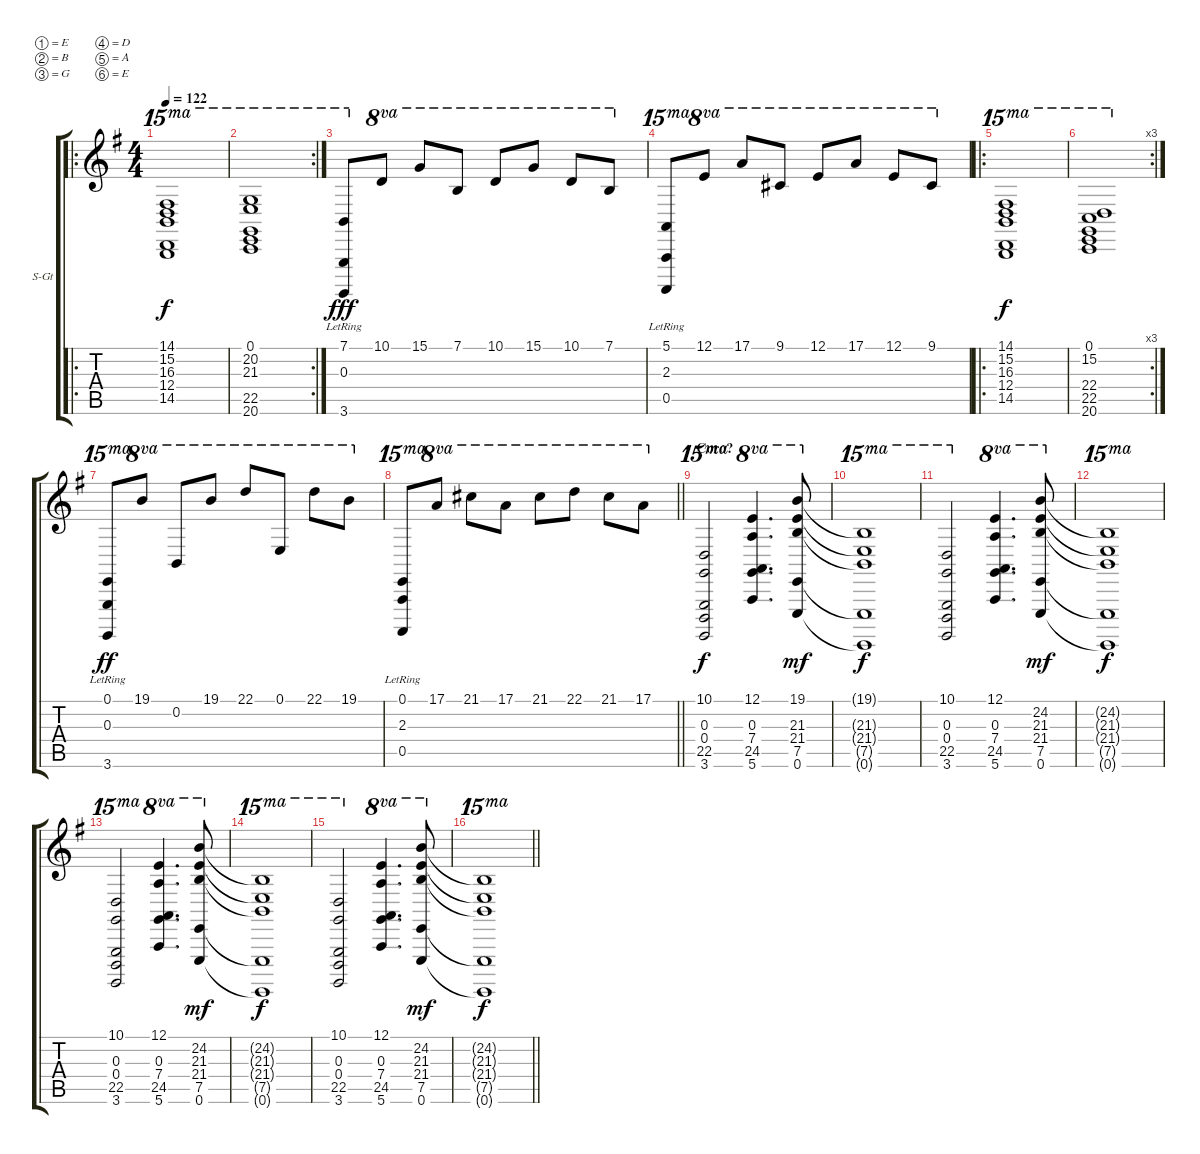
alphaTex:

\bracketExtendMode groupsimilarinstruments
\firstSystemTrackNameOrientation horizontal
\otherSystemsTrackNameOrientation horizontal
\track ("Piano" "S-Gt") {instrument acousticgrandpiano}
\staff {score tabs}
\tuning (E3 B2 G2 D2 A1 E1)
\displaytranspose 12
\ro
\ts (4 4)
\tempo 122
\clef g2
\ks g
(14.1 15.2 16.3 12.4 14.5).1{ot 15ma dy f} |
\rc 2
(0.1 20.2 21.3 22.5 20.6).1{ot 15ma} |
(7.1 0.3{lr} 3.6{lr}).8{ot 15ma dy fff} 10.1.8{ot 8va} 15.1.8{ot 8va} 7.1.8{ot 8va} 10.1.8{ot 8va} 15.1.8{ot 8va} 10.1.8{ot 8va} 7.1.8{ot 8va} |
(5.1 2.3{lr} 0.5{lr}).8{ot 15ma} 12.1.8{ot 8va} 17.1.8{ot 8va} 9.1.8{ot 8va} 12.1.8{ot 8va} 17.1.8{ot 8va} 12.1.8{ot 8va} 9.1.8{ot 8va} |
\ro
(14.1 15.2 16.3 12.4 14.5).1{ot 15ma dy f} |
\rc 3
(0.1 15.2 22.4 22.5 20.6).1{ot 15ma} |
(0.1 0.3{lr} 3.6{lr}).8{ot 15ma dy ff} 19.1.8{ot 8va} 0.2.8{ot 8va} 19.1.8{ot 8va} 22.1.8{ot 8va} 0.1.8{ot 8va} 22.1.8{ot 8va} 19.1.8{ot 8va} |
\barLineRight lightlight
(0.1 2.3{lr} 0.5{lr}).8{ot 15ma} 17.1.8{ot 8va} 21.1.8{ot 8va} 17.1.8{ot 8va} 21.1.8{ot 8va} 22.1.8{ot 8va} 21.1.8{ot 8va} 17.1.8{ot 8va} |
\section ("" "Coro?")
(10.1 0.3 0.4 22.5 3.6).2{ot 15ma dy f} (12.1 0.3 7.4 24.5 5.6).4{d ot 8va} (19.1 21.3 21.4 7.5 0.6).8{ot 8va dy mf} |
(19.1{t} 21.3{t} 21.4{t} 7.5{t} 0.6{t}).1{ot 15ma dy f} |
(10.1 0.3 0.4 22.5 3.6).2{ot 15ma} (12.1 0.3 7.4 24.5 5.6).4{d ot 8va} (24.2 21.3 21.4 7.5 0.6).8{ot 8va dy mf} |
(24.2{t} 21.3{t} 21.4{t} 7.5{t} 0.6{t}).1{ot 15ma dy f} |
(10.1 0.3 0.4 22.5 3.6).2{ot 15ma} (12.1 0.3 7.4 24.5 5.6).4{d ot 8va} (24.2 21.3 21.4 7.5 0.6).8{ot 8va dy mf} |
(24.2{t} 21.3{t} 21.4{t} 7.5{t} 0.6{t}).1{ot 15ma dy f} |
(10.1 0.3 0.4 22.5 3.6).2{ot 15ma} (12.1 0.3 7.4 24.5 5.6).4{d ot 8va} (24.2 21.3 21.4 7.5 0.6).8{ot 8va dy mf} |
\barLineRight lightlight
(24.2{t} 21.3{t} 21.4{t} 7.5{t} 0.6{t}).1{ot 15ma dy f}
